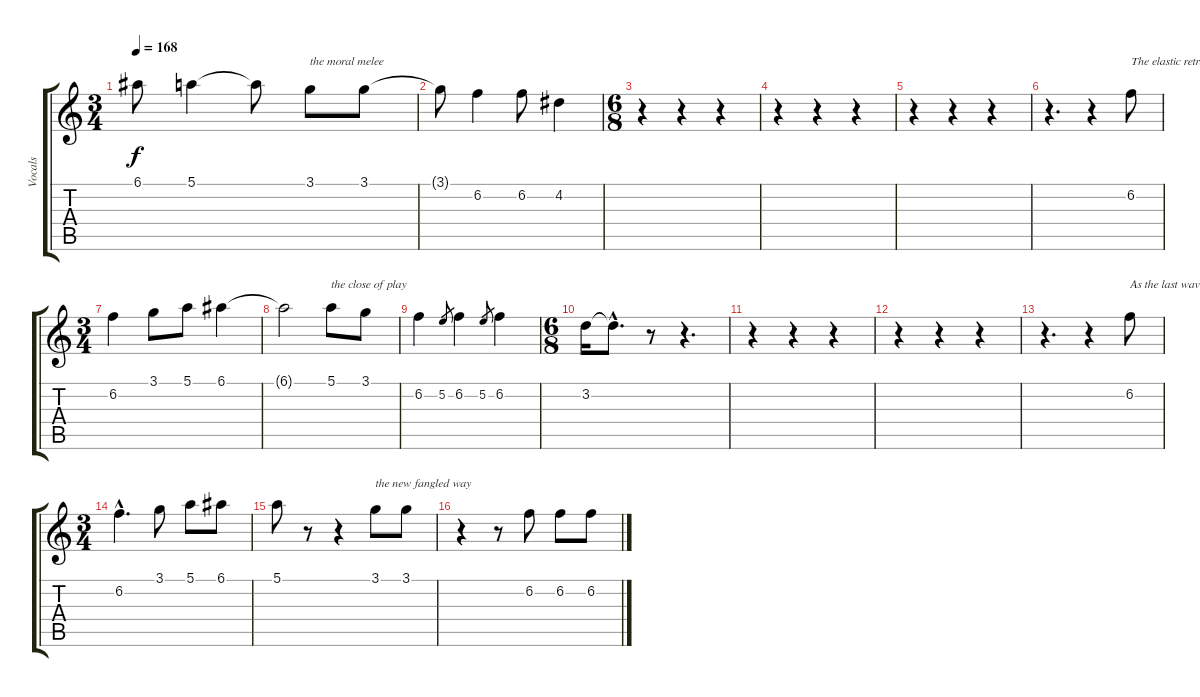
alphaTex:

\track ("Vocals" "Vocals") {instrument acousticguitarnylon}
\staff {score tabs}
\tuning (E4 B3 G3 D3 A2 E2) {hide}
\ts (3 4)
\tempo 168
\clef g2
\ks c
6.1{t}.8{dy f} 5.1.4 5.1{t}.8 3.1.8{txt "the moral melee"} 3.1.8 |
3.1{t}.8 6.2.4 6.2.8 4.2.4 |
\ts (6 8)
r.4 r.4 r.4 |
r.4 r.4 r.4 |
r.4 r.4 r.4 |
r.4{d} r.4 6.2.8{txt "The elastic retreat rings"} |
\ts (3 4)
6.2.4 3.1.8 5.1.8 6.1.4 |
6.1{t}.2 5.1.8{txt "the close of play"} 3.1.8 |
6.2.4 5.2.8{gr} 6.2.4 5.2.8{gr} 6.2.4 |
\ts (6 8)
3.2.16 3.2{hac t}.8{d} r.8 r.4{d} |
r.4 r.4 r.4 |
r.4 r.4 r.4 |
r.4{d} r.4 6.2.8{txt "As the last wave uncovers"} |
\ts (3 4)
6.2{hac}.4{d} 3.1.8 5.1.8 6.1.8 |
5.1.8 r.8 r.4 3.1.8{txt "the new fangled way"} 3.1.8 |
r.4 r.8 6.2.8 6.2.8 6.2.8
